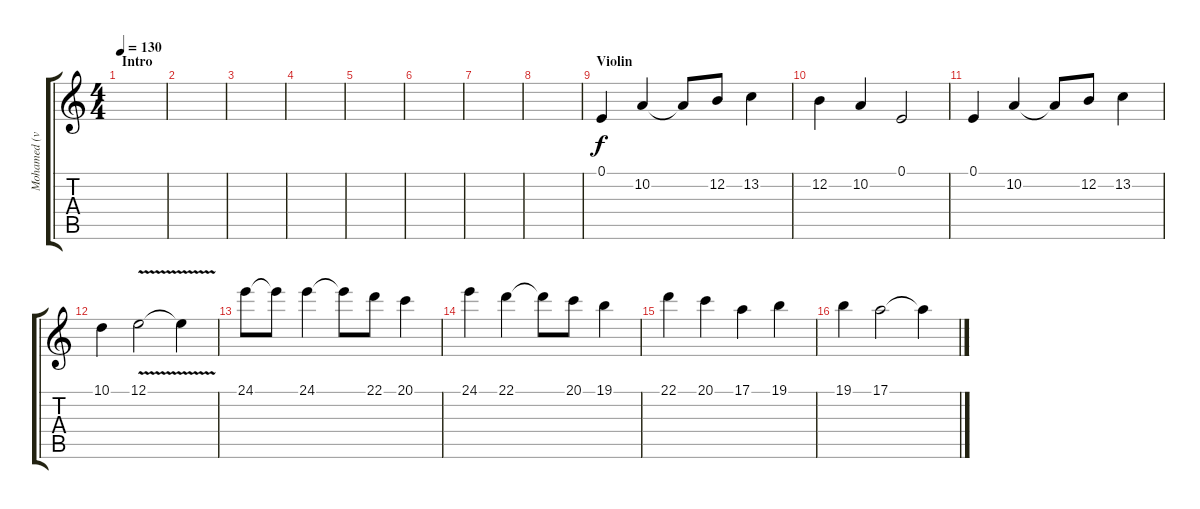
\track ("Mohamed (violin)" "Mohamed (v") {instrument violin}
\staff {score tabs}
\tuning (E4 B3 G3 D3 A2 E2) {hide}
\ts (4 4)
\section ("" "Intro")
\tempo 130
\clef g2
\ks c
|
|
|
|
|
|
|
|
\section ("" "Violin")
0.1.4 10.2.4 10.2{t}.8 12.2.8 13.2.4 |
12.2.4 10.2.4 0.1.2 |
0.1.4 10.2.4 10.2{t}.8 12.2.8 13.2.4 |
10.1.4 12.1{v}.2 12.1{t}.4 |
24.1.8 24.1{t}.8 24.1.4 24.1{t}.8 22.1.8 20.1.4 |
24.1.4 22.1.4 22.1{t}.8 20.1.8 19.1.4 |
22.1.4 20.1.4 17.1.4 19.1.4 |
19.1.4 17.1.2 17.1{t}.4
